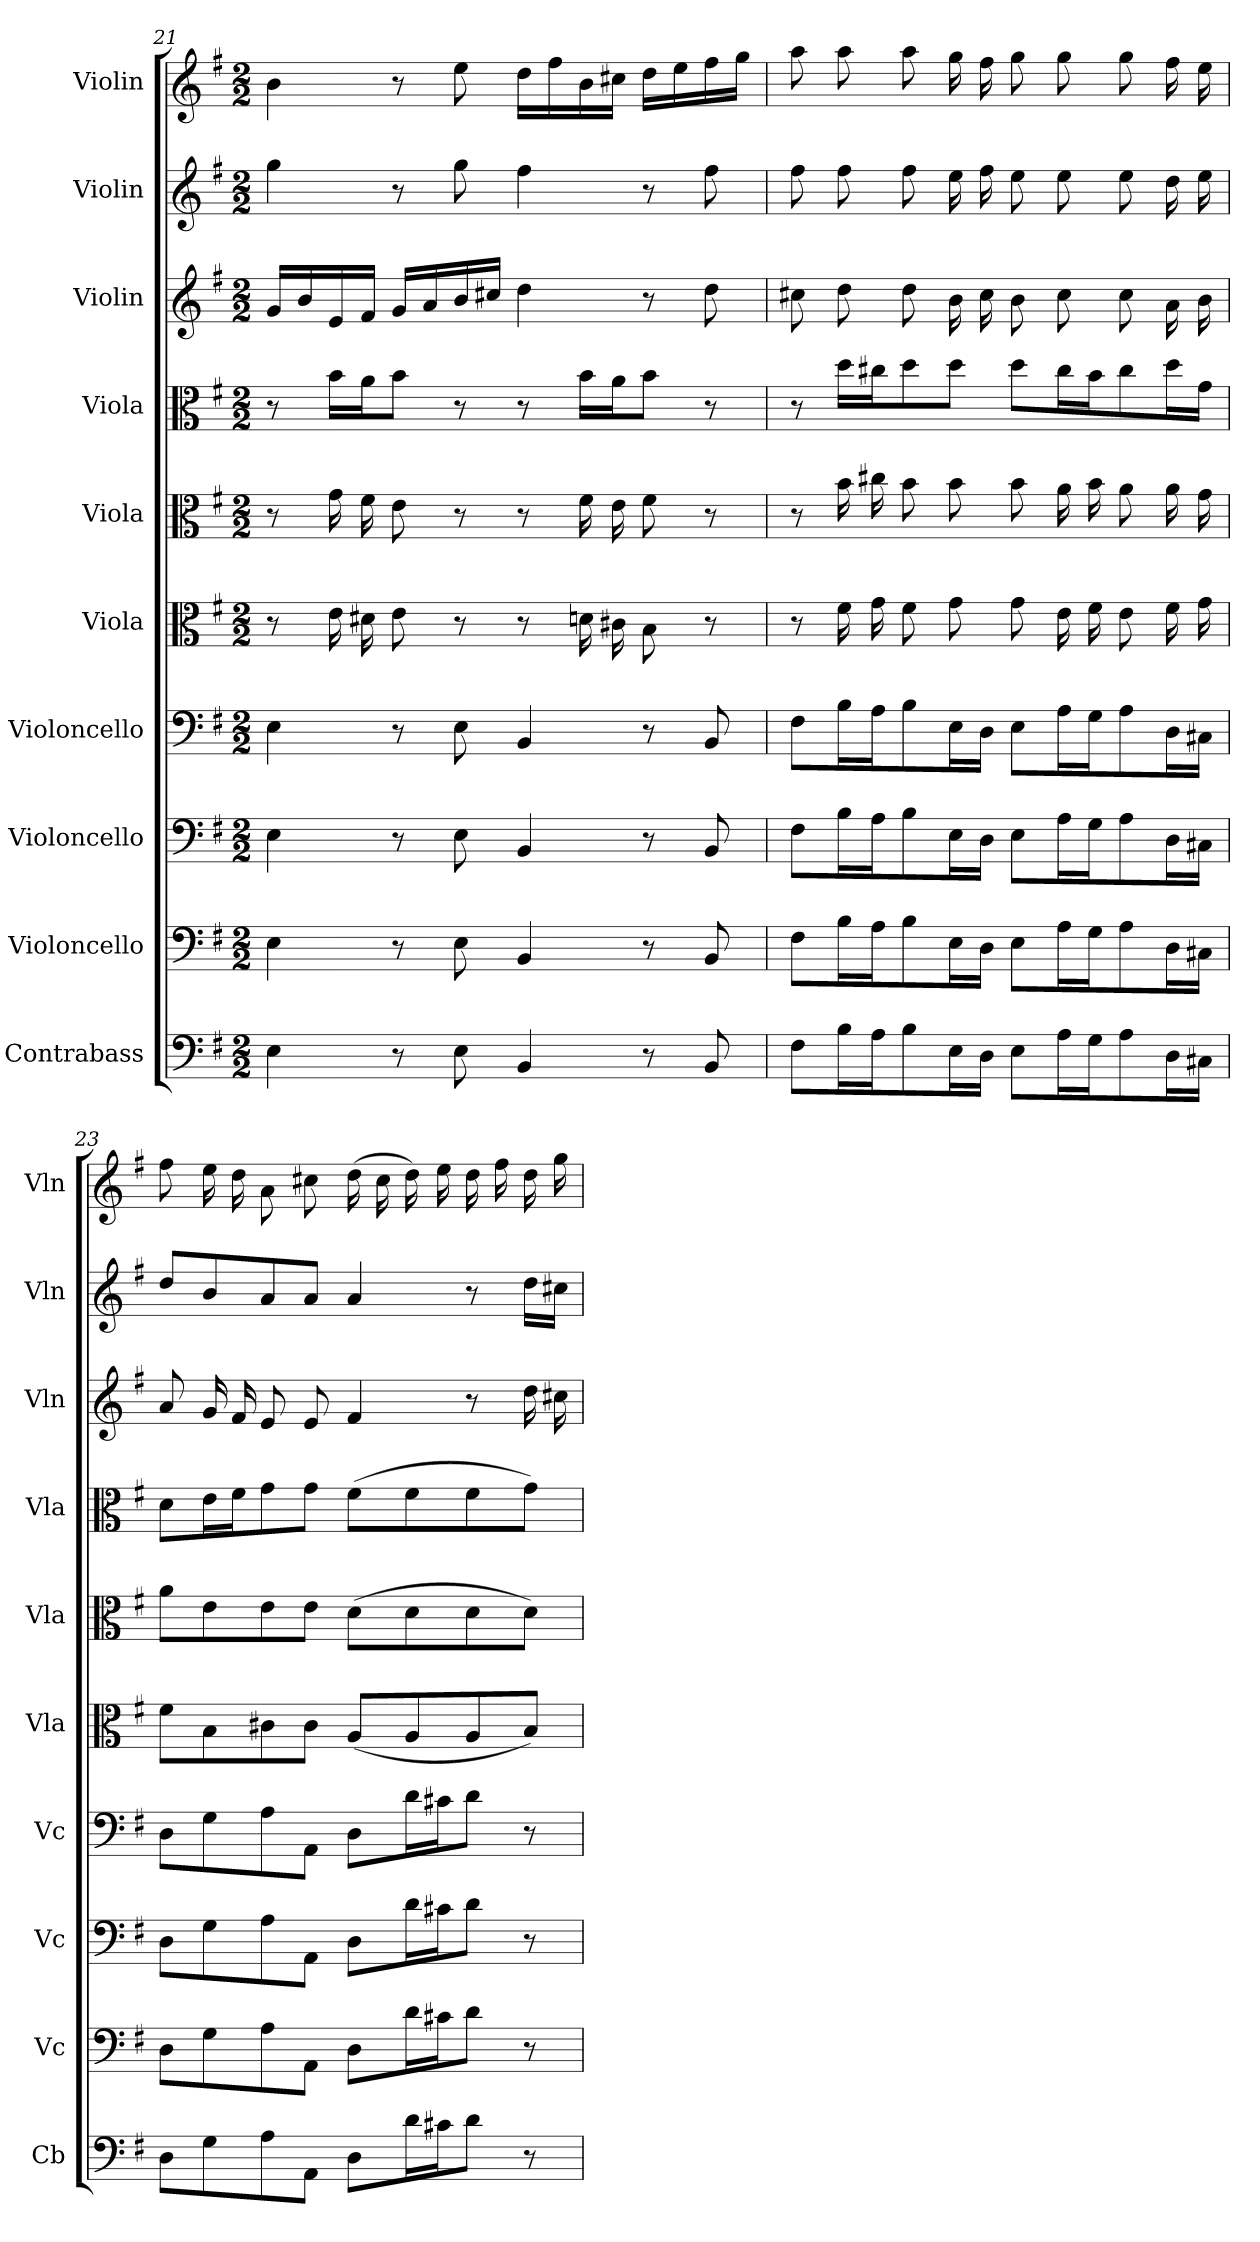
**kern	**kern	**kern	**kern	**kern	**kern	**kern	**kern	**kern	**kern
*part10	*part9	*part8	*part7	*part6	*part5	*part4	*part3	*part2	*part1
*staff10	*staff9	*staff8	*staff7	*staff6	*staff5	*staff4	*staff3	*staff2	*staff1
*I"Contrabass	*I"Violoncello	*I"Violoncello	*I"Violoncello	*I"Viola	*I"Viola	*I"Viola	*I"Violin	*I"Violin	*I"Violin
*I'Cb	*I'Vc	*I'Vc	*I'Vc	*I'Vla	*I'Vla	*I'Vla	*I'Vln	*I'Vln	*I'Vln
*clefF4	*clefF4	*clefF4	*clefF4	*clefC3	*clefC3	*clefC3	*clefG2	*clefG2	*clefG2
*k[f#]	*k[f#]	*k[f#]	*k[f#]	*k[f#]	*k[f#]	*k[f#]	*k[f#]	*k[f#]	*k[f#]
*G:	*G:	*G:	*G:	*G:	*G:	*G:	*G:	*G:	*G:
*M2/2	*M2/2	*M2/2	*M2/2	*M2/2	*M2/2	*M2/2	*M2/2	*M2/2	*M2/2
=21	=21	=21	=21	=21	=21	=21	=21	=21	=21
4E\	4E\	4E\	4E\	8r	8r	8r	16g/LL	4gg\	4b\
.	.	.	.	.	.	.	16b/	.	.
.	.	.	.	16e\	16g\	16b\LL	16e/	.	.
.	.	.	.	16d#X\	16f#\	16a\J	16f#/JJ	.	.
8r	8r	8r	8r	8e\	8e\	8b\J	16g/LL	8r	8r
.	.	.	.	.	.	.	16a/	.	.
8E\	8E\	8E\	8E\	8r	8r	8r	16b/	8gg\	8ee\
.	.	.	.	.	.	.	16cc#X/JJ	.	.
4BB/	4BB/	4BB/	4BB/	8r	8r	8r	4dd\	4ff#\	16dd\LL
.	.	.	.	.	.	.	.	.	16ff#\
.	.	.	.	16dn\	16f#\	16b\LL	.	.	16b\
.	.	.	.	16c#X\	16e\	16a\J	.	.	16cc#X\JJ
8r	8r	8r	8r	8B\	8f#\	8b\J	8r	8r	16dd\LL
.	.	.	.	.	.	.	.	.	16ee\
8BB/	8BB/	8BB/	8BB/	8r	8r	8r	8dd\	8ff#\	16ff#\
.	.	.	.	.	.	.	.	.	16gg\JJ
=22	=22	=22	=22	=22	=22	=22	=22	=22	=22
8F#\L	8F#\L	8F#\L	8F#\L	8r	8r	8r	8cc#X\	8ff#\	8aa\
16B\L	16B\L	16B\L	16B\L	16f#\	16b\	16dd\LL	8dd\	8ff#\	8aa\
16A\J	16A\J	16A\J	16A\J	16g\	16cc#X\	16cc#X\J	.	.	.
8B\	8B\	8B\	8B\	8f#\	8b\	8dd\	8dd\	8ff#\	8aa\
16E\L	16E\L	16E\L	16E\L	8g\	8b\	8dd\J	16b\	16ee\	16gg\
16D\JJ	16D\JJ	16D\JJ	16D\JJ	.	.	.	16cc#\	16ff#\	16ff#\
8E\L	8E\L	8E\L	8E\L	8g\	8b\	8dd\L	8b\	8ee\	8gg\
16A\L	16A\L	16A\L	16A\L	16e\	16a\	16cc#\L	8cc#\	8ee\	8gg\
16G\J	16G\J	16G\J	16G\J	16f#\	16b\	16b\J	.	.	.
8A\	8A\	8A\	8A\	8e\	8a\	8cc#\	8cc#\	8ee\	8gg\
16D\L	16D\L	16D\L	16D\L	16f#\	16a\	16dd\L	16a\	16dd\	16ff#\
16C#X\JJ	16C#X\JJ	16C#X\JJ	16C#X\JJ	16g\	16g\	16g\JJ	16b\	16ee\	16ee\
=23	=23	=23	=23	=23	=23	=23	=23	=23	=23
8D\L	8D\L	8D\L	8D\L	8f#\L	8a\L	8d\L	8a/	8dd/L	8ff#\
8G\	8G\	8G\	8G\	8B\	8e\	16e\L	16g/	8b/	16ee\
.	.	.	.	.	.	16f#\J	16f#/	.	16dd\
8A\	8A\	8A\	8A\	8c#X\	8e\	8g\	8e/	8a/	8a\
8AA\J	8AA\J	8AA\J	8AA\J	8c#\J	8e\J	8g\J	8e/	8a/J	8cc#X\
8D\L	8D\L	8D\L	8D\L	(8A/L	(8d\L	(8f#\L	4f#/	4a/	(16dd\
.	.	.	.	.	.	.	.	.	16cc#\
16d\L	16d\L	16d\L	16d\L	8A/	8d\	8f#\	.	.	16dd\)
16c#X\J	16c#X\J	16c#X\J	16c#X\J	.	.	.	.	.	16ee\
8d\J	8d\J	8d\J	8d\J	8A/	8d\	8f#\	8r	8r	16dd\
.	.	.	.	.	.	.	.	.	16ff#\
8r	8r	8r	8r	8B/J)	8d\J)	8g\J)	16dd\	16dd\LL	16dd\
.	.	.	.	.	.	.	16cc#X\	16cc#X\JJ	16gg\
=	=	=	=	=	=	=	=	=	=
*-	*-	*-	*-	*-	*-	*-	*-	*-	*-
